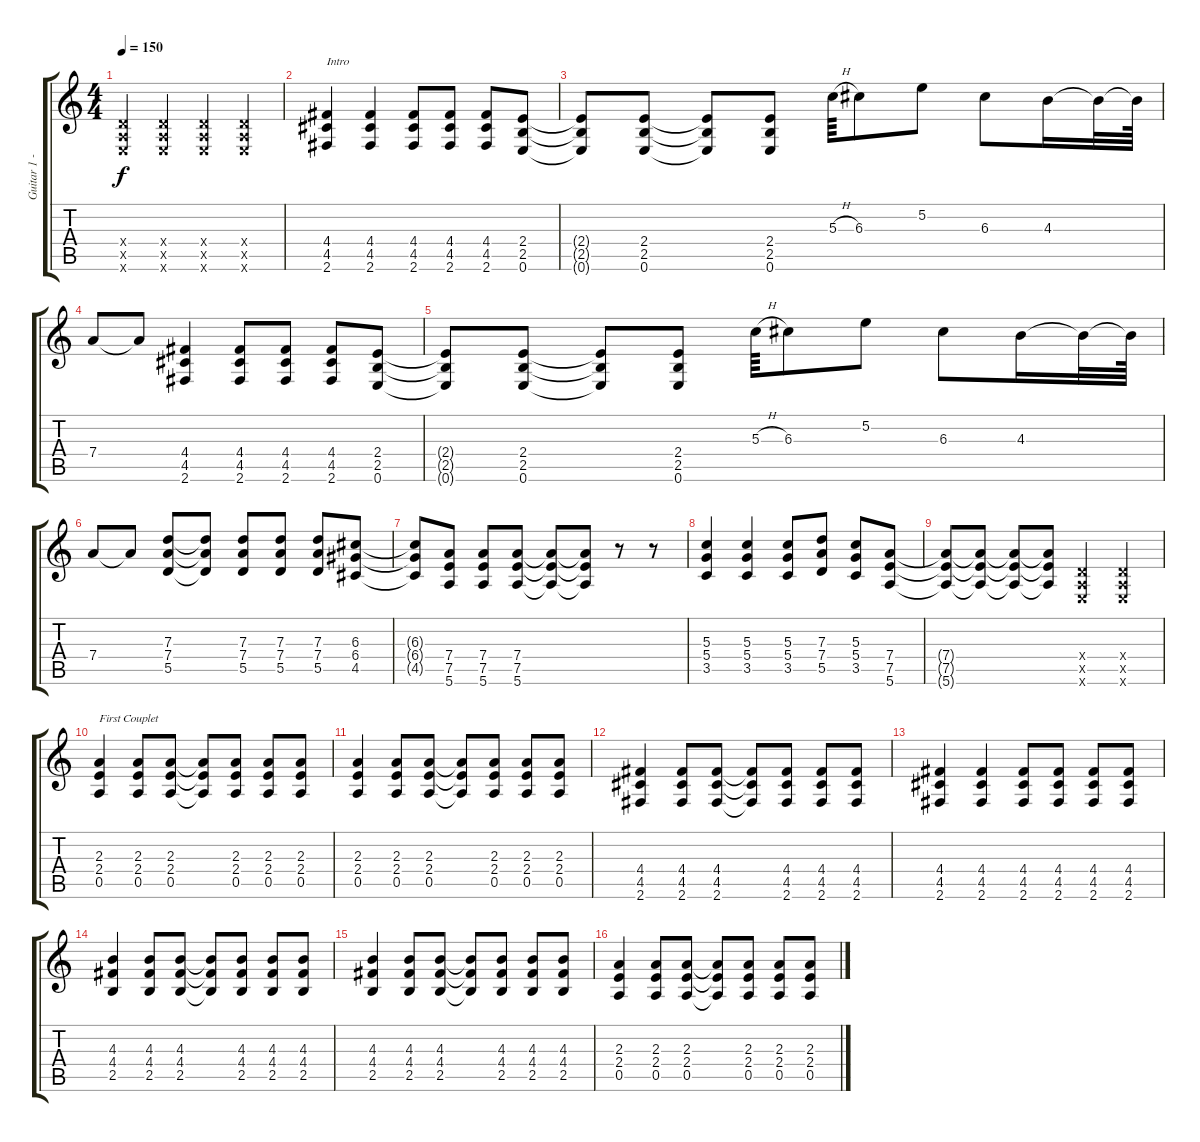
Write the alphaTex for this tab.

\track ("Guitar 1 - Pauli Rantasalmi" "Guitar 1 -") {instrument acousticguitarsteel}
\staff {score tabs}
\tuning (E4 B3 G3 D3 A2 E2) {hide}
\ts (4 4)
\tempo 150
\clef g2
\ks c
(0.4{x} 0.5{x} 0.6{x}).4{dy f instrument acousticguitarsteel} (0.4{x} 0.5{x} 0.6{x}).4 (0.4{x} 0.5{x} 0.6{x}).4 (0.4{x} 0.5{x} 0.6{x}).4 |
(4.4 4.5 2.6).4{txt "Intro"} (4.4 4.5 2.6).4 (4.4 4.5 2.6).8 (4.4 4.5 2.6).8 (4.4 4.5 2.6).8 (2.4 2.5 0.6).8 |
(2.4{t} 2.5{t} 0.6{t}).8 (2.4 2.5 0.6).8 (2.4{t} 2.5{t} 0.6{t}).8 (2.4 2.5 0.6).8 5.3{h}.64 6.3.8 5.2.8 6.3.8 4.3.16 4.3{t}.32 4.3{t}.64 |
7.4.8 7.4{t}.8 (4.4 4.5 2.6).4 (4.4 4.5 2.6).8 (4.4 4.5 2.6).8 (4.4 4.5 2.6).8 (2.4 2.5 0.6).8 |
(2.4{t} 2.5{t} 0.6{t}).8 (2.4 2.5 0.6).8 (2.4{t} 2.5{t} 0.6{t}).8 (2.4 2.5 0.6).8 5.3{h}.64 6.3.8 5.2.8 6.3.8 4.3.16 4.3{t}.32 4.3{t}.64 |
7.4.8 7.4{t}.8 (7.3 7.4 5.5).8 (7.3{t} 7.4{t} 5.5{t}).8 (7.3 7.4 5.5).8 (7.3 7.4 5.5).8 (7.3 7.4 5.5).8 (6.3 6.4 4.5).8 |
(6.3{t} 6.4{t} 4.5{t}).8 (7.4 7.5 5.6).8 (7.4 7.5 5.6).8 (7.4 7.5 5.6).8 (7.4{t} 7.5{t} 5.6{t}).8 (7.4{t} 7.5{t} 5.6{t}).8 r.8 r.8 |
(5.3 5.4 3.5).4 (5.3 5.4 3.5).4 (5.3 5.4 3.5).8 (7.3 7.4 5.5).8 (5.3 5.4 3.5).8 (7.4 7.5 5.6).8 |
(7.4{t} 7.5{t} 5.6{t}).8 (7.4{t} 7.5{t} 5.6{t}).8 (7.4{t} 7.5{t} 5.6{t}).8 (7.4{t} 7.5{t} 5.6{t}).8 (0.4{x} 0.5{x} 0.6{x}).4 (0.4{x} 0.5{x} 0.6{x}).4 |
(2.3 2.4 0.5).4{txt "First Couplet"} (2.3 2.4 0.5).8 (2.3 2.4 0.5).8 (2.3{t} 2.4{t} 0.5{t}).8 (2.3 2.4 0.5).8 (2.3 2.4 0.5).8 (2.3 2.4 0.5).8 |
(2.3 2.4 0.5).4 (2.3 2.4 0.5).8 (2.3 2.4 0.5).8 (2.3{t} 2.4{t} 0.5{t}).8 (2.3 2.4 0.5).8 (2.3 2.4 0.5).8 (2.3 2.4 0.5).8 |
(4.4 4.5 2.6).4 (4.4 4.5 2.6).8 (4.4 4.5 2.6).8 (4.4{t} 4.5{t} 2.6{t}).8 (4.4 4.5 2.6).8 (4.4 4.5 2.6).8 (4.4 4.5 2.6).8 |
(4.4 4.5 2.6).4 (4.4 4.5 2.6).4 (4.4 4.5 2.6).8 (4.4 4.5 2.6).8 (4.4 4.5 2.6).8 (4.4 4.5 2.6).8 |
(4.3 4.4 2.5).4 (4.3 4.4 2.5).8 (4.3 4.4 2.5).8 (4.3{t} 4.4{t} 2.5{t}).8 (4.3 4.4 2.5).8 (4.3 4.4 2.5).8 (4.3 4.4 2.5).8 |
(4.3 4.4 2.5).4 (4.3 4.4 2.5).8 (4.3 4.4 2.5).8 (4.3{t} 4.4{t} 2.5{t}).8 (4.3 4.4 2.5).8 (4.3 4.4 2.5).8 (4.3 4.4 2.5).8 |
(2.3 2.4 0.5).4 (2.3 2.4 0.5).8 (2.3 2.4 0.5).8 (2.3{t} 2.4{t} 0.5{t}).8 (2.3 2.4 0.5).8 (2.3 2.4 0.5).8 (2.3 2.4 0.5).8
